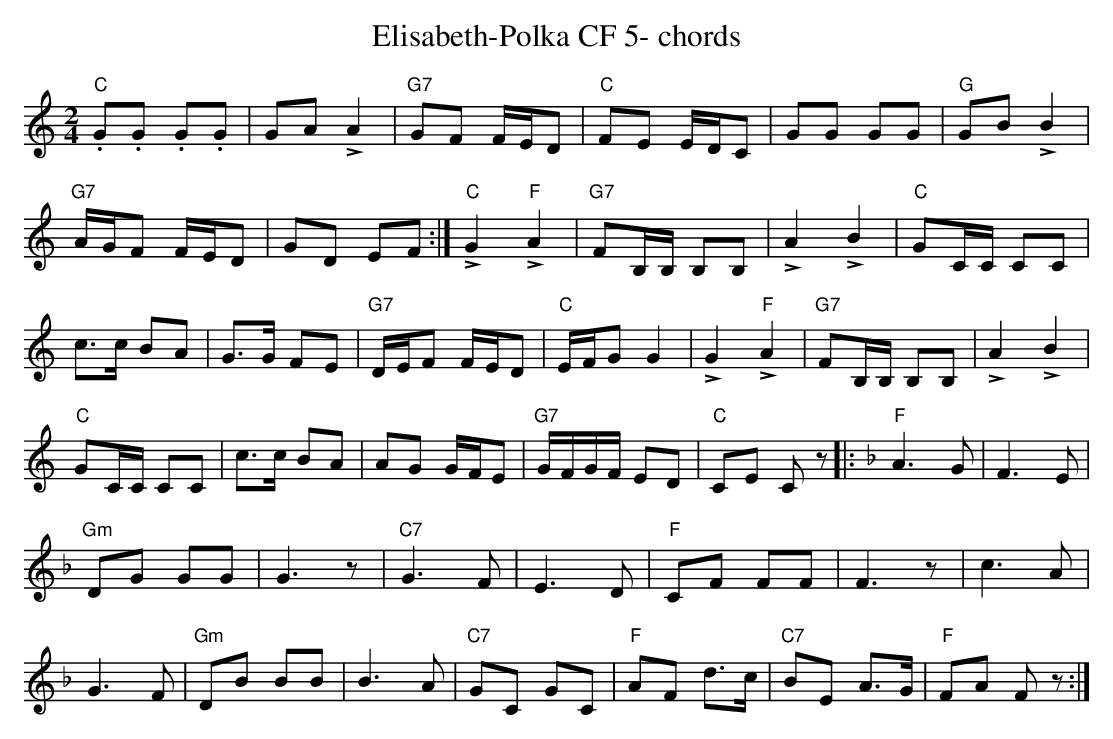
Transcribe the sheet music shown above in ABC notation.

X:1
T:Elisabeth-Polka CF 5- chords
M:2/4
L:1/8
K:Cmaj%%MIDI gchordon
"C".G.G .G.G | GA !>!A2 | "G7"GF F/2E/2D | "C"FE E/2D/2C | GG GG | "G"GB !>!B2 |
"G7"A/2G/2F F/2E/2D | GD EF :| "C"!>!G2"F"!>!A2 | "G7"FB,/2B,/2 B,B, | !>!A2!>!B2 | "C"GC/2C/2 CC |
c>c BA | G>G FE | "G7"D/2E/2F F/2E/2D | "C"E/2F/2G G2 | !>!G2"F"!>!A2 | "G7"FB,/2B,/2 B,B, | !>!A2!>!B2 |
"C"GC/2C/2 CC | c>c BA | AG G/2F/2E | "G7"G/2F/2G/2F/2 ED | "C"CE Cz |: [K:Fmaj] "F"A3G | F3E |
"Gm"DG GG | G3z | "C7"G3F | E3D | "F"CF FF | F3z | c3A |
G3F | "Gm"DB BB | B3A | "C7"GC GC | "F"AF d>c | "C7"BE A>G | "F"FA Fz :|
